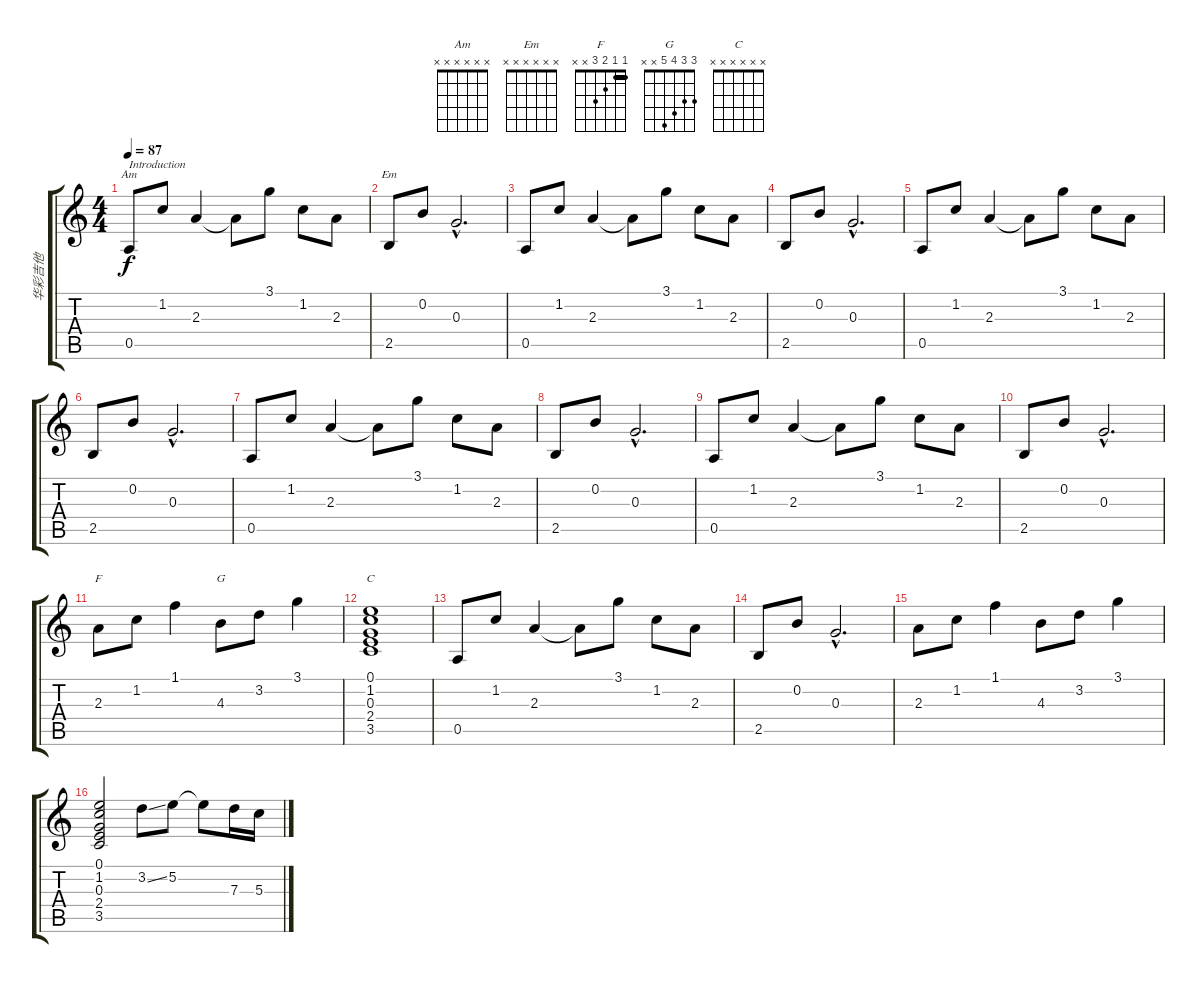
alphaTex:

\track ("华彩吉他" "华彩吉他") {instrument overdrivenguitar}
\staff {score tabs}
\tuning (E4 B3 G3 D3 A2 E2) {hide}
\chord ("Am" x x x x x x)
\chord ("Em" x x x x x x)
\chord ("F" 1 1 2 3 x x) {barre 1}
\chord ("G" 3 3 4 5 x x)
\chord ("C" x x x x x x)
\ts (4 4)
\tempo 87
\clef g2
\ks c
0.5.8{ch "Am" txt "Introduction" dy f instrument overdrivenguitar} 1.2.8 2.3.4 2.3{t}.8 3.1.8 1.2.8 2.3.8 |
2.5.8{ch "Em"} 0.2.8 0.3{hac}.2{d} |
0.5.8 1.2.8 2.3.4 2.3{t}.8 3.1.8 1.2.8 2.3.8 |
2.5.8 0.2.8 0.3{hac}.2{d} |
0.5.8 1.2.8 2.3.4 2.3{t}.8 3.1.8 1.2.8 2.3.8 |
2.5.8 0.2.8 0.3{hac}.2{d} |
0.5.8 1.2.8 2.3.4 2.3{t}.8 3.1.8 1.2.8 2.3.8 |
2.5.8 0.2.8 0.3{hac}.2{d} |
0.5.8 1.2.8 2.3.4 2.3{t}.8 3.1.8 1.2.8 2.3.8 |
2.5.8 0.2.8 0.3{hac}.2{d} |
2.3.8{ch "F"} 1.2.8 1.1.4 4.3.8{ch "G"} 3.2.8 3.1.4 |
(0.1 1.2 0.3 2.4 3.5).1{ch "C"} |
0.5.8 1.2.8 2.3.4 2.3{t}.8 3.1.8 1.2.8 2.3.8 |
2.5.8 0.2.8 0.3{hac}.2{d} |
2.3.8 1.2.8 1.1.4 4.3.8 3.2.8 3.1.4 |
(0.1 1.2 0.3 2.4 3.5).2 3.2{ss}.8 5.2.8 5.2{t}.8 7.3.16 5.3.16
